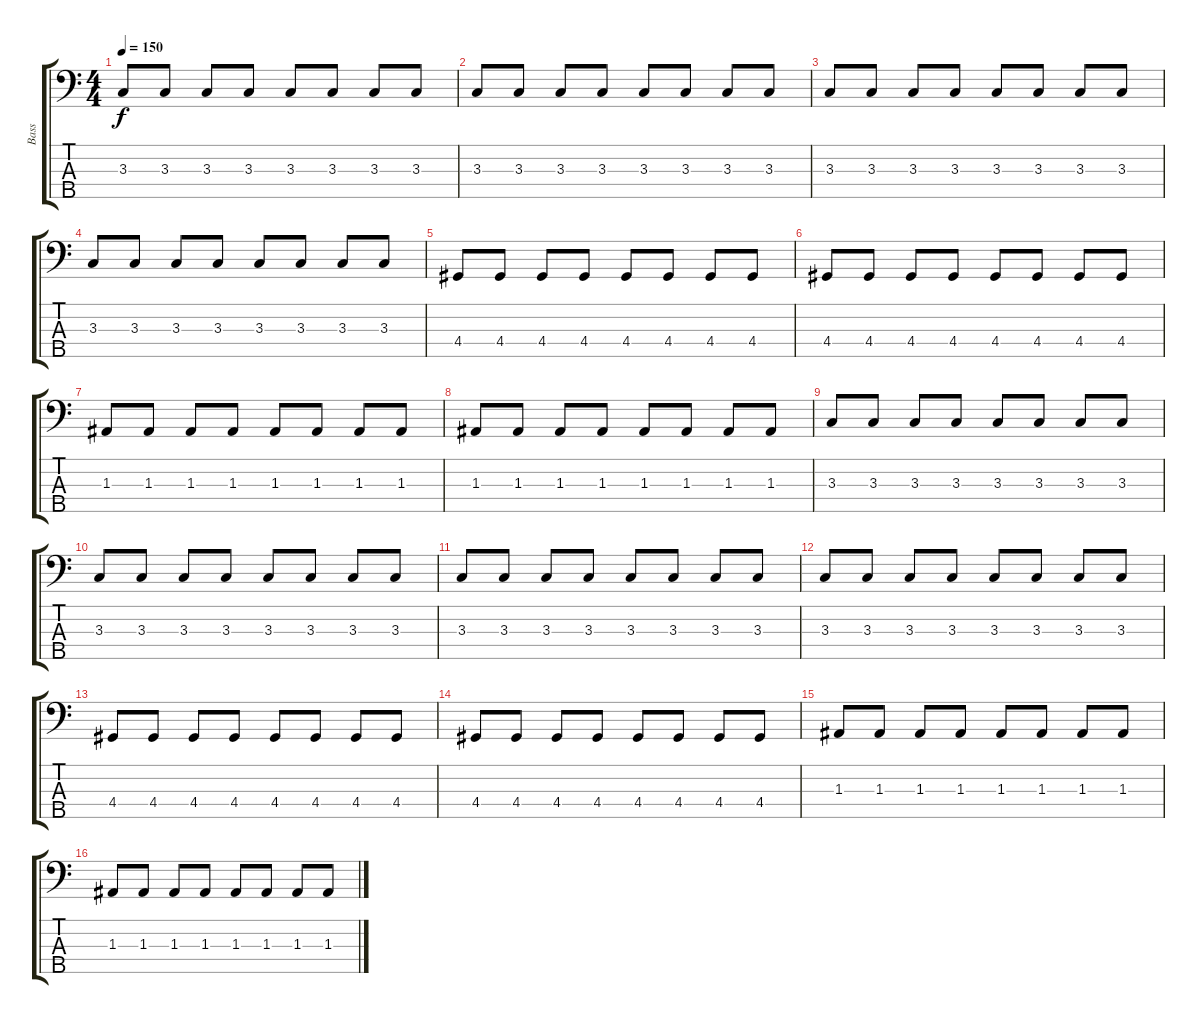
\track ("Bass" "Bass") {instrument electricbassfinger}
\staff {score tabs}
\tuning (G2 D2 A1 E1 B0) {hide}
\ts (4 4)
\tempo 150
\clef f4
\ks c
3.3.8{dy f} 3.3.8 3.3.8 3.3.8 3.3.8 3.3.8 3.3.8 3.3.8 |
3.3.8 3.3.8 3.3.8 3.3.8 3.3.8 3.3.8 3.3.8 3.3.8 |
3.3.8 3.3.8 3.3.8 3.3.8 3.3.8 3.3.8 3.3.8 3.3.8 |
3.3.8 3.3.8 3.3.8 3.3.8 3.3.8 3.3.8 3.3.8 3.3.8 |
4.4.8 4.4.8 4.4.8 4.4.8 4.4.8 4.4.8 4.4.8 4.4.8 |
4.4.8 4.4.8 4.4.8 4.4.8 4.4.8 4.4.8 4.4.8 4.4.8 |
1.3.8 1.3.8 1.3.8 1.3.8 1.3.8 1.3.8 1.3.8 1.3.8 |
1.3.8 1.3.8 1.3.8 1.3.8 1.3.8 1.3.8 1.3.8 1.3.8 |
3.3.8 3.3.8 3.3.8 3.3.8 3.3.8 3.3.8 3.3.8 3.3.8 |
3.3.8 3.3.8 3.3.8 3.3.8 3.3.8 3.3.8 3.3.8 3.3.8 |
3.3.8 3.3.8 3.3.8 3.3.8 3.3.8 3.3.8 3.3.8 3.3.8 |
3.3.8 3.3.8 3.3.8 3.3.8 3.3.8 3.3.8 3.3.8 3.3.8 |
4.4.8 4.4.8 4.4.8 4.4.8 4.4.8 4.4.8 4.4.8 4.4.8 |
4.4.8 4.4.8 4.4.8 4.4.8 4.4.8 4.4.8 4.4.8 4.4.8 |
1.3.8 1.3.8 1.3.8 1.3.8 1.3.8 1.3.8 1.3.8 1.3.8 |
1.3.8 1.3.8 1.3.8 1.3.8 1.3.8 1.3.8 1.3.8 1.3.8
